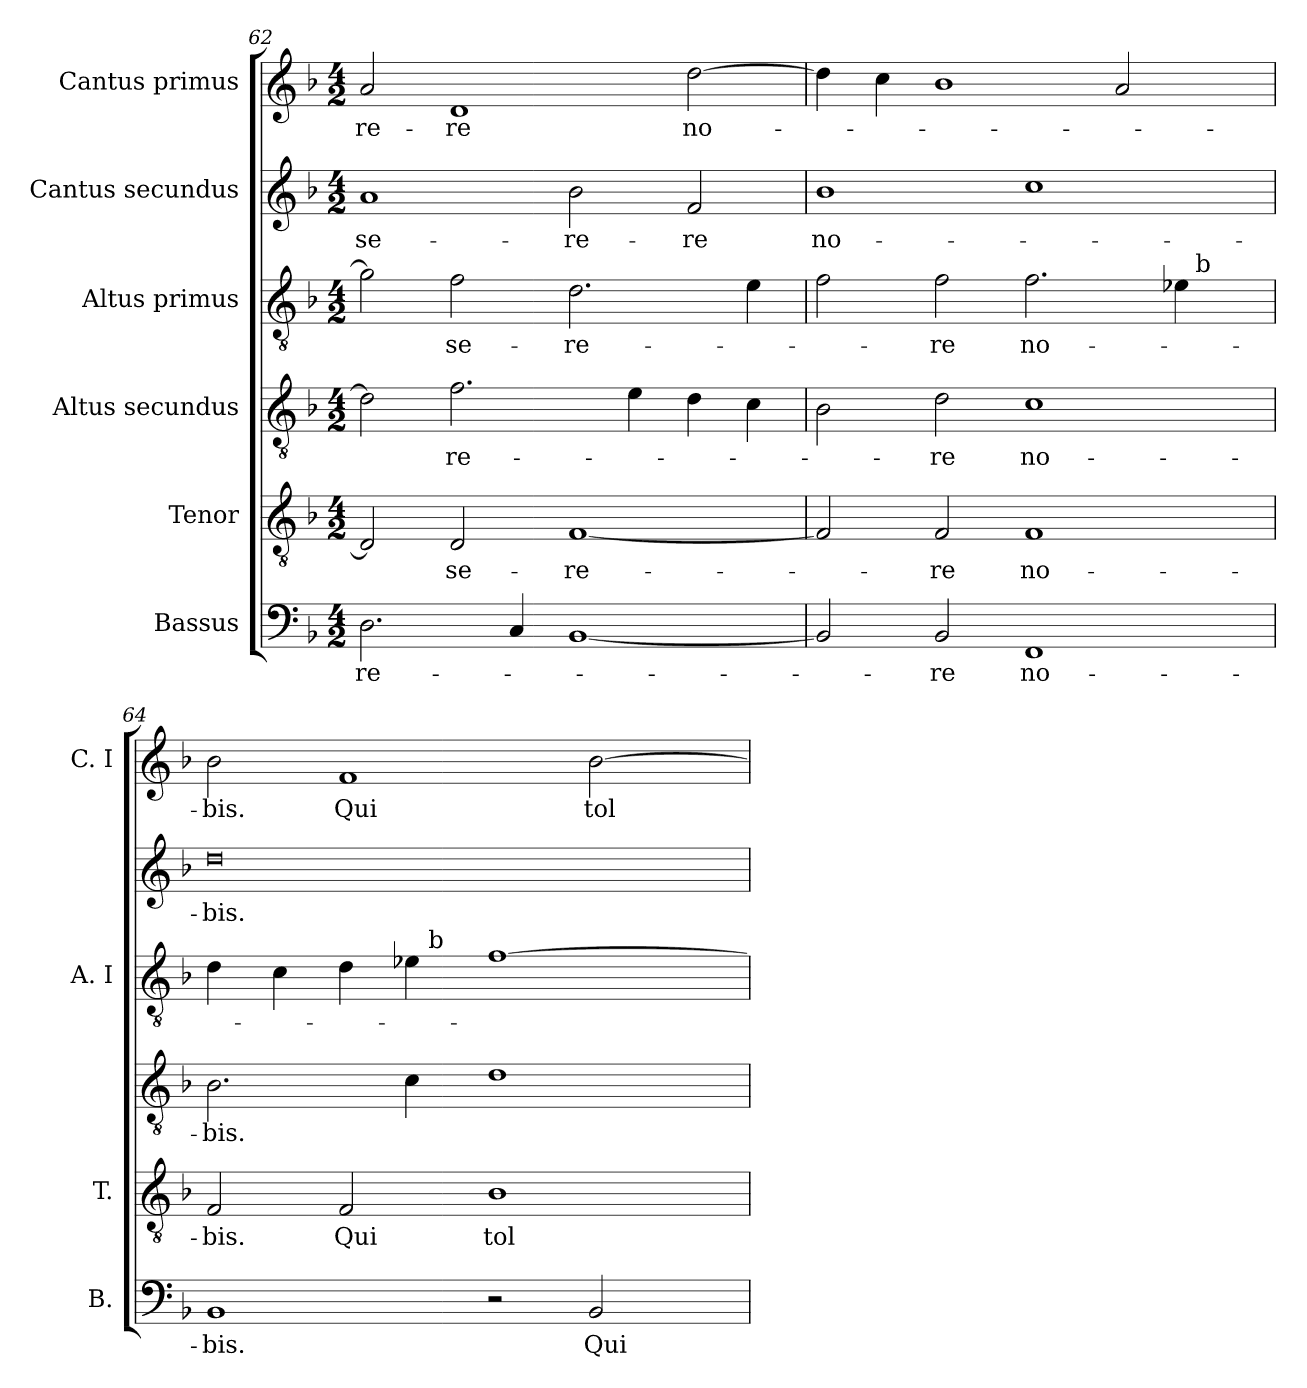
**kern	**text	**kern	**text	**kern	**text	**kern	**text	**kern	**text	**kern	**text
*part6	*part6	*part5	*part5	*part4	*part4	*part3	*part3	*part2	*part2	*part1	*part1
*staff6	*staff6	*staff5	*staff5	*staff4	*staff4	*staff3	*staff3	*staff2	*staff2	*staff1	*staff1
*I"Bassus	*	*I"Tenor	*	*I"Altus secundus	*	*I"Altus primus	*	*I"Cantus secundus	*	*I"Cantus primus	*
*I'B.	*	*I'T.	*	*	*	*I'A. I	*	*	*	*I'C. I	*
*clefF4	*	*clefGv2	*	*clefGv2	*	*clefGv2	*	*clefG2	*	*clefG2	*
*	*	*ITrd7c12	*	*ITrd7c12	*	*ITrd7c12	*	*	*	*	*
*k[b-]	*	*k[b-]	*	*k[b-]	*	*k[b-]	*	*k[b-]	*	*k[b-]	*
*d:	*	*d:	*	*d:	*	*d:	*	*d:	*	*d:	*
*M4/2	*	*M4/2	*	*M4/2	*	*M4/2	*	*M4/2	*	*M4/2	*
=62	=62	=62	=62	=62	=62	=62	=62	=62	=62	=62	=62
!	!LO:LY:b:color=#000000	!	!	!	!	!	!	!	!	!	!
!	!	!	!	!	!	!	!	!	!LO:LY:b:color=#000000	!	!
!	!	!	!	!	!	!	!	!	!	!	!LO:LY:b:color=#000000
2.Di\	-re-	2DDi/]	.	2Di\]	.	2Gi\]	.	1ai	-se-	2ai/	-re-
!	!	!	!LO:LY:b:color=#000000	!	!	!	!	!	!	!	!
!	!	!	!	!	!LO:LY:b:color=#000000	!	!	!	!	!	!
!	!	!	!	!	!	!	!LO:LY:b:color=#000000	!	!	!	!
!	!	!	!	!	!	!	!	!	!	!	!LO:LY:b:color=#000000
.	.	2DDi/	-se-	2.Fi\	-re-	2Fi\	-se-	.	.	1di	-re
4Ci/	.	.	.	.	.	.	.	.	.	.	.
!	!	!	!LO:LY:b:color=#000000	!	!	!	!	!	!	!	!
!	!	!	!	!	!	!	!LO:LY:b:color=#000000	!	!	!	!
!	!	!	!	!	!	!	!	!	!LO:LY:b:color=#000000	!	!
[1BB-i	.	[1FFi	-re-	.	.	2.Di\	-re-	2b-i\	-re-	.	.
.	.	.	.	4Ei\	.	.	.	.	.	.	.
!	!	!	!	!	!	!	!	!	!LO:LY:b:color=#000000	!	!
!	!	!	!	!	!	!	!	!	!	!	!LO:LY:b:color=#000000
.	.	.	.	4Di\	.	.	.	2fi/	-re	[2ddi\	no-
.	.	.	.	4Ci\	.	4Ei\	.	.	.	.	.
=63	=63	=63	=63	=63	=63	=63	=63	=63	=63	=63	=63
!	!	!	!	!	!	!	!	!	!LO:LY:b:color=#000000	!	!
*	*	*	*	*	*	*^	*	*	*	*	*
2BB-i/]	.	2FFi/]	.	2BB-i\	.	2Fi\	1ryy	.	1b-i	no-	4ddi\]	.
.	.	.	.	.	.	.	.	.	.	.	4cci\	.
!	!LO:LY:b:color=#000000	!	!	!	!	!	!	!	!	!	!	!
!	!	!	!LO:LY:b:color=#000000	!	!	!	!	!	!	!	!	!
!	!	!	!	!	!LO:LY:b:color=#000000	!	!	!	!	!	!	!
!	!	!	!	!	!	!	!	!LO:LY:b:color=#000000	!	!	!	!
2BB-i/	-re	2FFi/	-re	2Di\	-re	2Fi\	.	-re	.	.	1b-i	.
!	!LO:LY:b:color=#000000	!	!	!	!	!	!	!	!	!	!	!
!	!	!	!LO:LY:b:color=#000000	!	!	!	!	!	!	!	!	!
!	!	!	!	!	!LO:LY:b:color=#000000	!	!	!	!	!	!	!
!	!	!	!	!	!	!	!	!LO:LY:b:color=#000000	!	!	!	!
1FFi	no-	1FFi	no-	1Ci	no-	2.Fi\	2ryy	no-	1cci	.	.	.
.	.	.	.	.	.	.	4ryy	.	.	.	2ai/	.
.	.	.	.	.	.	4E-i\	32ryy	.	.	.	.	.
.	.	.	.	.	.	.	256ryy	.	.	.	.	.
!	!	!	!	!	!	!	!LO:TX:a:t=b	!	!	!	!	!
.	.	.	.	.	.	.	8ryy	.	.	.	.	.
.	.	.	.	.	.	.	16ryy	.	.	.	.	.
.	.	.	.	.	.	.	64..ryy	.	.	.	.	.
=64	=64	=64	=64	=64	=64	=64	=64	=64	=64	=64	=64	=64
!	!LO:LY:b:color=#000000	!	!	!	!	!	!	!	!	!	!	!
!	!	!	!LO:LY:b:color=#000000	!	!	!	!	!	!	!	!	!
!	!	!	!	!	!LO:LY:b:color=#000000	!	!	!	!	!	!	!
!	!	!	!	!	!	!	!	!	!	!LO:LY:b:color=#000000	!	!
!	!	!	!	!	!	!	!	!	!	!	!	!LO:LY:b:color=#000000
1BB-i	-bis.	2FFi/	-bis.	2.BB-i\	-bis.	4Di\	2ryy	.	0ddi	-bis.	2b-i\	-bis.
.	.	.	.	.	.	4Ci\	.	.	.	.	.	.
!	!	!	!LO:LY:b:color=#000000	!	!	!	!	!	!	!	!	!
!	!	!	!	!	!	!	!	!	!	!	!	!LO:LY:b:color=#000000
.	.	2FFi/	Qui	.	.	4Di\	4ryy	.	.	.	1fi	Qui
.	.	.	.	4Ci\	.	4E-i\	32ryy	.	.	.	.	.
.	.	.	.	.	.	.	256ryy	.	.	.	.	.
!	!	!	!	!	!	!	!LO:TX:a:t=b	!	!	!	!	!
.	.	.	.	.	.	.	1ryy	.	.	.	.	.
!	!	!	!LO:LY:b:color=#000000	!	!	!	!	!	!	!	!	!
2r	.	1BB-i	tol-	1Di	.	[1Fi	.	.	.	.	.	.
!	!LO:LY:b:color=#000000	!	!	!	!	!	!	!	!	!	!	!
!	!	!	!	!	!	!	!	!	!	!	!	!LO:LY:b:color=#000000
2BB-i/	Qui	.	.	.	.	.	.	.	.	.	[2b-i\	tol-
.	.	.	.	.	.	.	8ryy	.	.	.	.	.
.	.	.	.	.	.	.	16ryy	.	.	.	.	.
.	.	.	.	.	.	.	64..ryy	.	.	.	.	.
*	*	*	*	*	*	*v	*v	*	*	*	*	*
=	=	=	=	=	=	=	=	=	=	=	=
*-	*-	*-	*-	*-	*-	*-	*-	*-	*-	*-	*-
